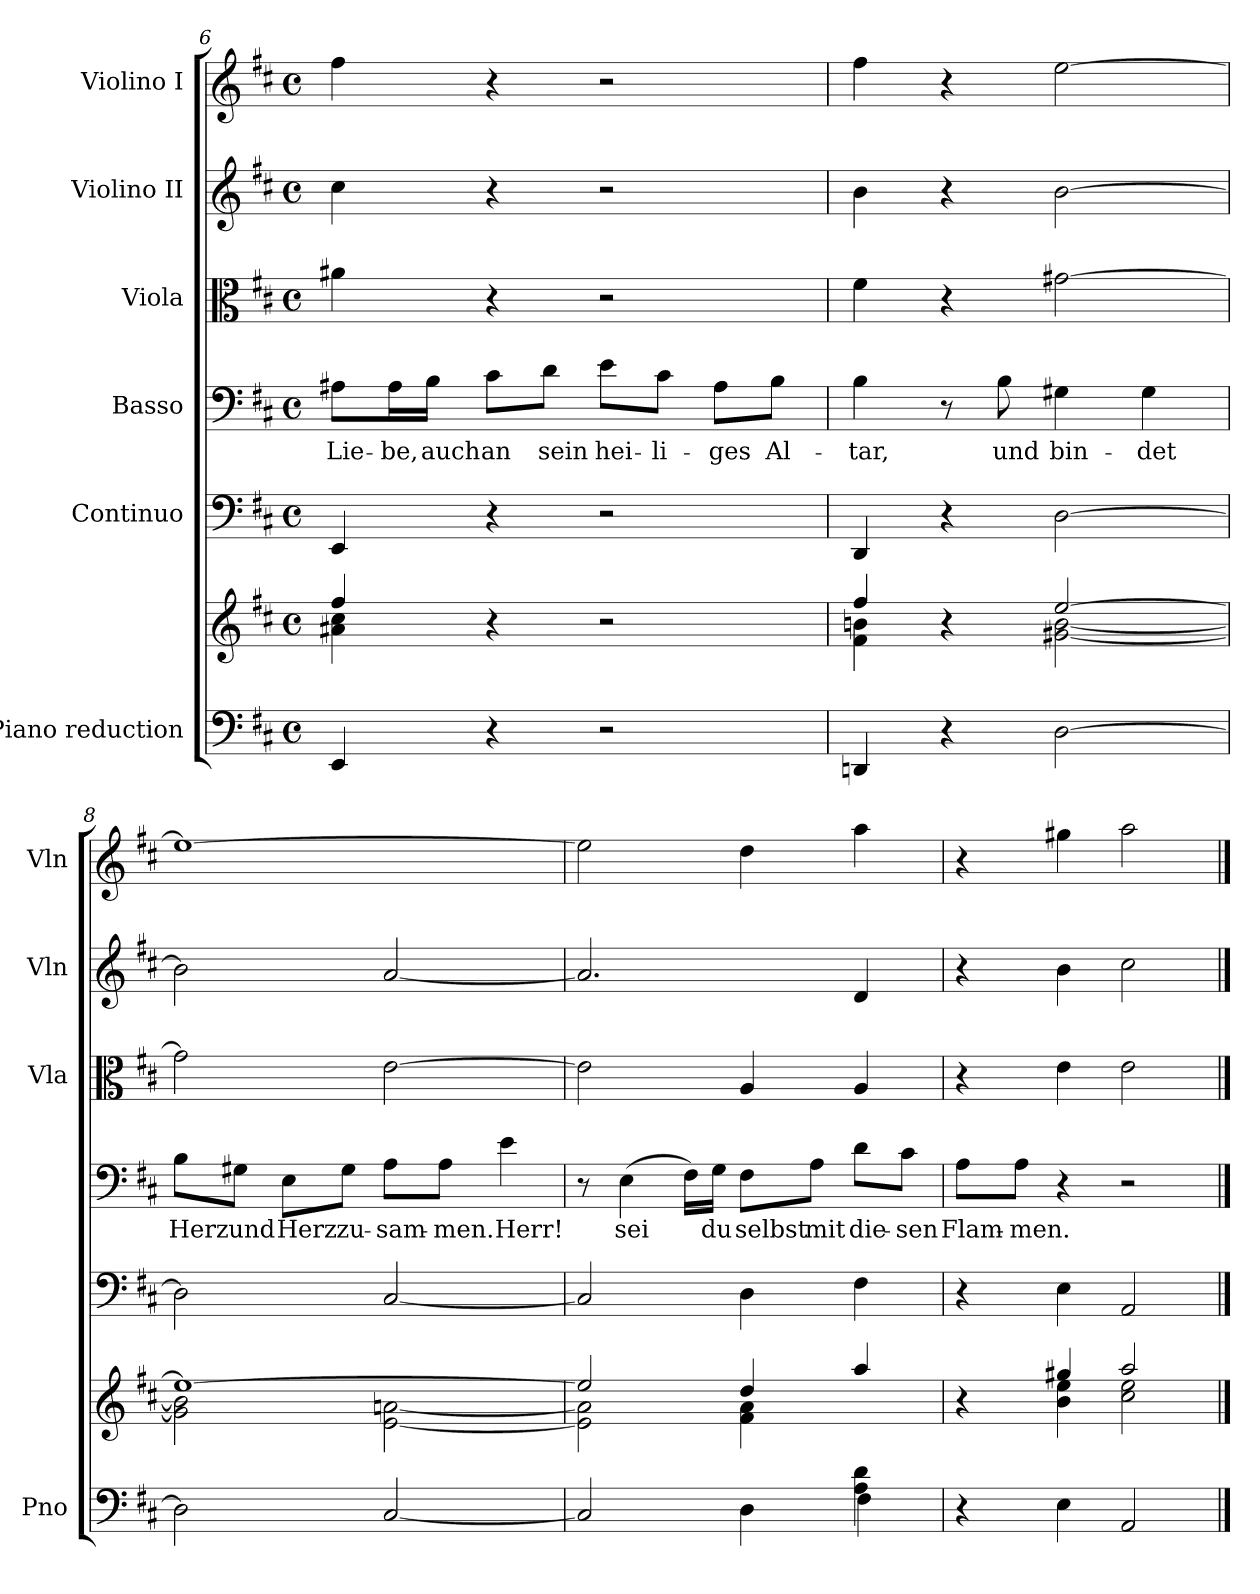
**kern	**kern	**kern	**kern	**text	**kern	**kern	**kern
*part6	*part6	*part5	*part4	*part4	*part3	*part2	*part1
*staff7	*staff6	*staff5	*staff4	*staff4	*staff3	*staff2	*staff1
*I"Piano reduction	*	*I"Continuo	*I"Basso	*	*I"Viola	*I"Violino II	*I"Violino I
*I'Pno	*	*	*	*	*I'Vla	*I'Vln	*I'Vln
*clefF4	*clefG2	*clefF4	*clefF4	*	*clefC3	*clefG2	*clefG2
*k[f#c#]	*k[f#c#]	*k[f#c#]	*k[f#c#]	*	*k[f#c#]	*k[f#c#]	*k[f#c#]
*M4/4	*M4/4	*M4/4	*M4/4	*	*M4/4	*M4/4	*M4/4
*met(c)	*met(c)	*met(c)	*met(c)	*	*met(c)	*met(c)	*met(c)
=6	=6	=6	=6	=6	=6	=6	=6
*	*^	*	*	*	*	*	*
!	!	!	!	!	!LO:LY:b	!	!	!
4EE/	4ff#/	4a#X\ 4cc#\	4EE/	8A#X\L	Lie-	4a#X\	4cc#\	4ff#\
!	!	!	!	!	!LO:LY:b	!	!	!
.	.	.	.	16A#\L	-be,	.	.	.
!	!	!	!	!	!LO:LY:b	!	!	!
.	.	.	.	16B\JJ	auch	.	.	.
!	!	!	!	!	!LO:LY:b	!	!	!
4r	4r	4ryy	4r	8c#\L	an	4r	4r	4r
!	!	!	!	!	!LO:LY:b	!	!	!
.	.	.	.	8d\J	sein	.	.	.
!	!	!	!	!	!LO:LY:b	!	!	!
2r	2r	2ryy	2r	8e\L	hei-	2r	2r	2r
!	!	!	!	!	!LO:LY:b	!	!	!
.	.	.	.	8c#\J	-li-	.	.	.
!	!	!	!	!	!LO:LY:b	!	!	!
.	.	.	.	8A#\L	-ges	.	.	.
!	!	!	!	!	!LO:LY:b	!	!	!
.	.	.	.	8B\J	Al-	.	.	.
=7	=7	=7	=7	=7	=7	=7	=7	=7
!	!	!	!	!	!LO:LY:b	!	!	!
4DDn/	4ff#/	4f#\ 4bn\	4DD/	4B\	-tar,	4f#\	4b\	4ff#\
4r	4r	4ryy	4r	8r	.	4r	4r	4r
!	!	!	!	!	!LO:LY:b	!	!	!
.	.	.	.	8B\	und	.	.	.
!	!	!	!	!	!LO:LY:b	!	!	!
[2D\	[2ee/	[2g#X\ [2b\	[2D\	4G#X\	bin-	[2g#X\	[2b\	[2ee\
!	!	!	!	!	!LO:LY:b	!	!	!
.	.	.	.	4G#\	-det	.	.	.
=8	=8	=8	=8	=8	=8	=8	=8	=8
!	!	!	!	!	!LO:LY:b	!	!	!
2D\]	1ee_	2g#\] 2b\]	2D\]	8B\L	Herz	2g#\]	2b\]	1ee_
!	!	!	!	!	!LO:LY:b	!	!	!
.	.	.	.	8G#X\J	und	.	.	.
!	!	!	!	!	!LO:LY:b	!	!	!
.	.	.	.	8E\L	Herz	.	.	.
!	!	!	!	!	!LO:LY:b	!	!	!
.	.	.	.	8G#\J	zu-	.	.	.
!	!	!	!	!	!LO:LY:b	!	!	!
[2C#/	.	[2e\ [2an\	[2C#/	8A\L	-sam-	[2e\	[2a/	.
!	!	!	!	!	!LO:LY:b	!	!	!
.	.	.	.	8A\J	-men.	.	.	.
!	!	!	!	!	!LO:LY:b	!	!	!
.	.	.	.	4e\	Herr!	.	.	.
=9	=9	=9	=9	=9	=9	=9	=9	=9
*^	*	*	*	*	*	*	*	*
2.ryy	2C#/]	2ee/]	2e\] 2a\]	2C#/]	8r	.	2e\]	2.a/]	2ee\]
!	!	!	!	!	!	!LO:LY:b	!	!	!
.	.	.	.	.	(4E\	sei	.	.	.
.	.	.	.	.	16F#\LL)	.	.	.	.
!	!	!	!	!	!	!LO:LY:b	!	!	!
.	.	.	.	.	16G\JJ	du	.	.	.
!	!	!	!	!	!	!LO:LY:b	!	!	!
.	4D\	4dd/	4f#\ 4a\	4D\	8F#\L	selbst	4A/	.	4dd\
!	!	!	!	!	!	!LO:LY:b	!	!	!
.	.	.	.	.	8A\J	mit	.	.	.
!	!	!	!	!	!	!LO:LY:b	!	!	!
4A\ 4d\	4F#\	4aa/	4ryy	4F#\	8d\L	die-	4A/	4d/	4aa\
!	!	!	!	!	!	!LO:LY:b	!	!	!
.	.	.	.	.	8c#\J	-sen	.	.	.
*v	*v	*	*	*	*	*	*	*	*
!!LO:PB:g=z
=10	=10	=10	=10	=10	=10	=10	=10	=10
!	!	!	!	!	!LO:LY:b	!	!	!
4r	4r	4ryy	4r	8A\L	Flam-	4r	4r	4r
!	!	!	!	!	!LO:LY:b	!	!	!
.	.	.	.	8A\J	-men.	.	.	.
4E\	4gg#X/	4b\ 4ee\	4E\	4r	.	4e\	4b\	4gg#X\
2AA/	2aa/	2cc#\ 2ee\	2AA/	2r	.	2e\	2cc#\	2aa\
*	*v	*v	*	*	*	*	*	*
==	==	==	==	==	==	==	==
*-	*-	*-	*-	*-	*-	*-	*-
